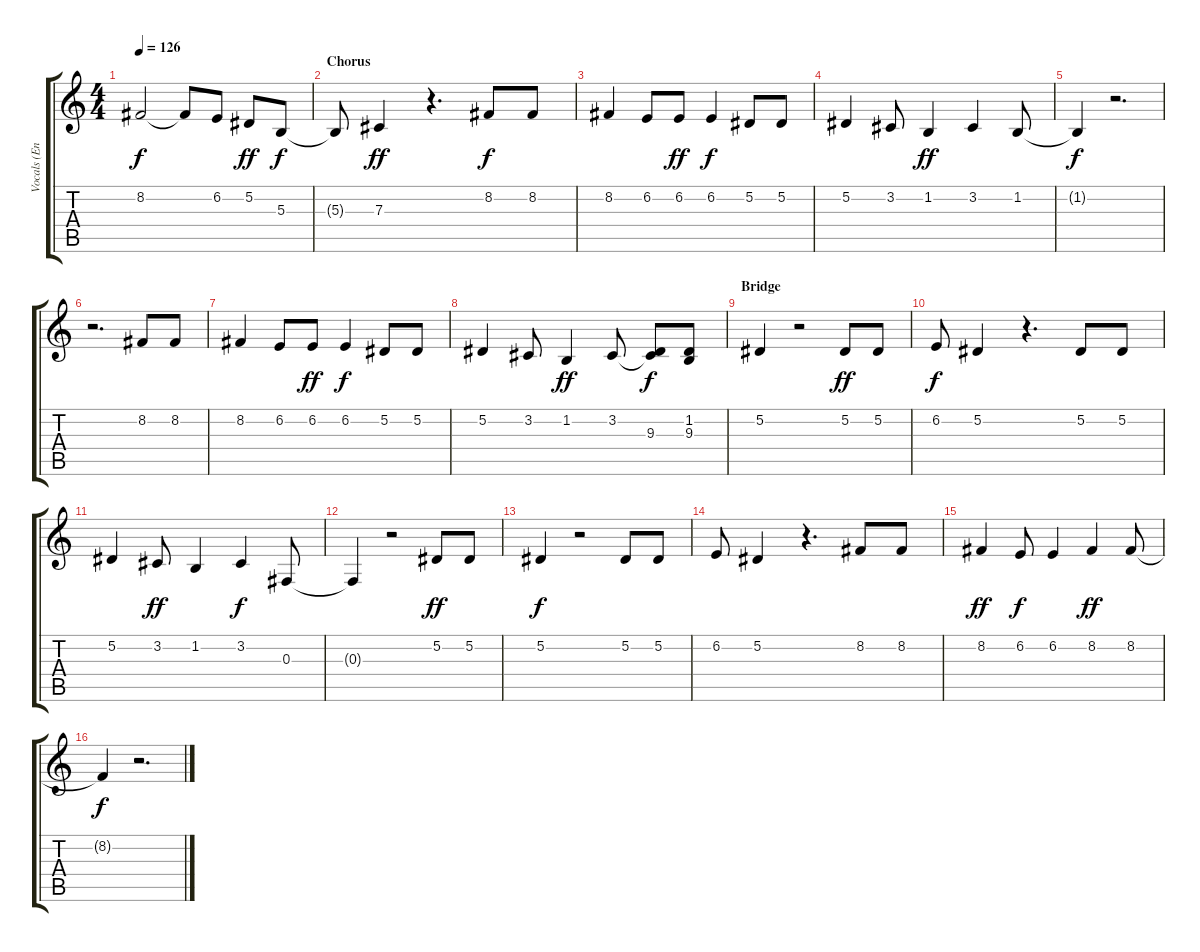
\track ("Vocals (English)" "Vocals (En") {instrument pad1newage}
\staff {score tabs}
\tuning (Eb4 Bb3 Gb3 Db3 Ab2 Eb2) {hide}
\ts (4 4)
\tempo 126
\clef g2
\ks c
8.2.2{dy f} 8.2{t}.8 6.2.8 5.2.8{dy ff} 5.3.8{dy f} |
\section ("" "Chorus")
5.3{t}.8 7.3.4{dy ff} r.4{d} 8.2.8{dy f} 8.2.8 |
8.2.4 6.2.8 6.2.8{dy ff} 6.2.4{dy f} 5.2.8 5.2.8 |
5.2.4 3.2.8 1.2.4{dy ff} 3.2.4 1.2.8 |
1.2{t}.4{dy f} r.2{d} |
r.2{d} 8.2.8 8.2.8 |
8.2.4 6.2.8 6.2.8{dy ff} 6.2.4{dy f} 5.2.8 5.2.8 |
5.2.4 3.2.8 1.2.4{dy ff} 3.2.8 (3.2{t} 9.3).8{dy f} (1.2 9.3).8 |
\section ("" "Bridge")
5.2.4 r.2 5.2.8{dy ff} 5.2.8 |
6.2.8{dy f} 5.2.4 r.4{d} 5.2.8 5.2.8 |
5.2.4 3.2.8{dy ff} 1.2.4 3.2.4{dy f} 0.3.8 |
0.3{t}.4 r.2 5.2.8{dy ff} 5.2.8 |
5.2.4{dy f} r.2 5.2.8 5.2.8 |
6.2.8 5.2.4 r.4{d} 8.2.8 8.2.8 |
8.2.4{dy ff} 6.2.8{dy f} 6.2.4 8.2.4{dy ff} 8.2.8 |
8.2{t}.4{dy f} r.2{d}
